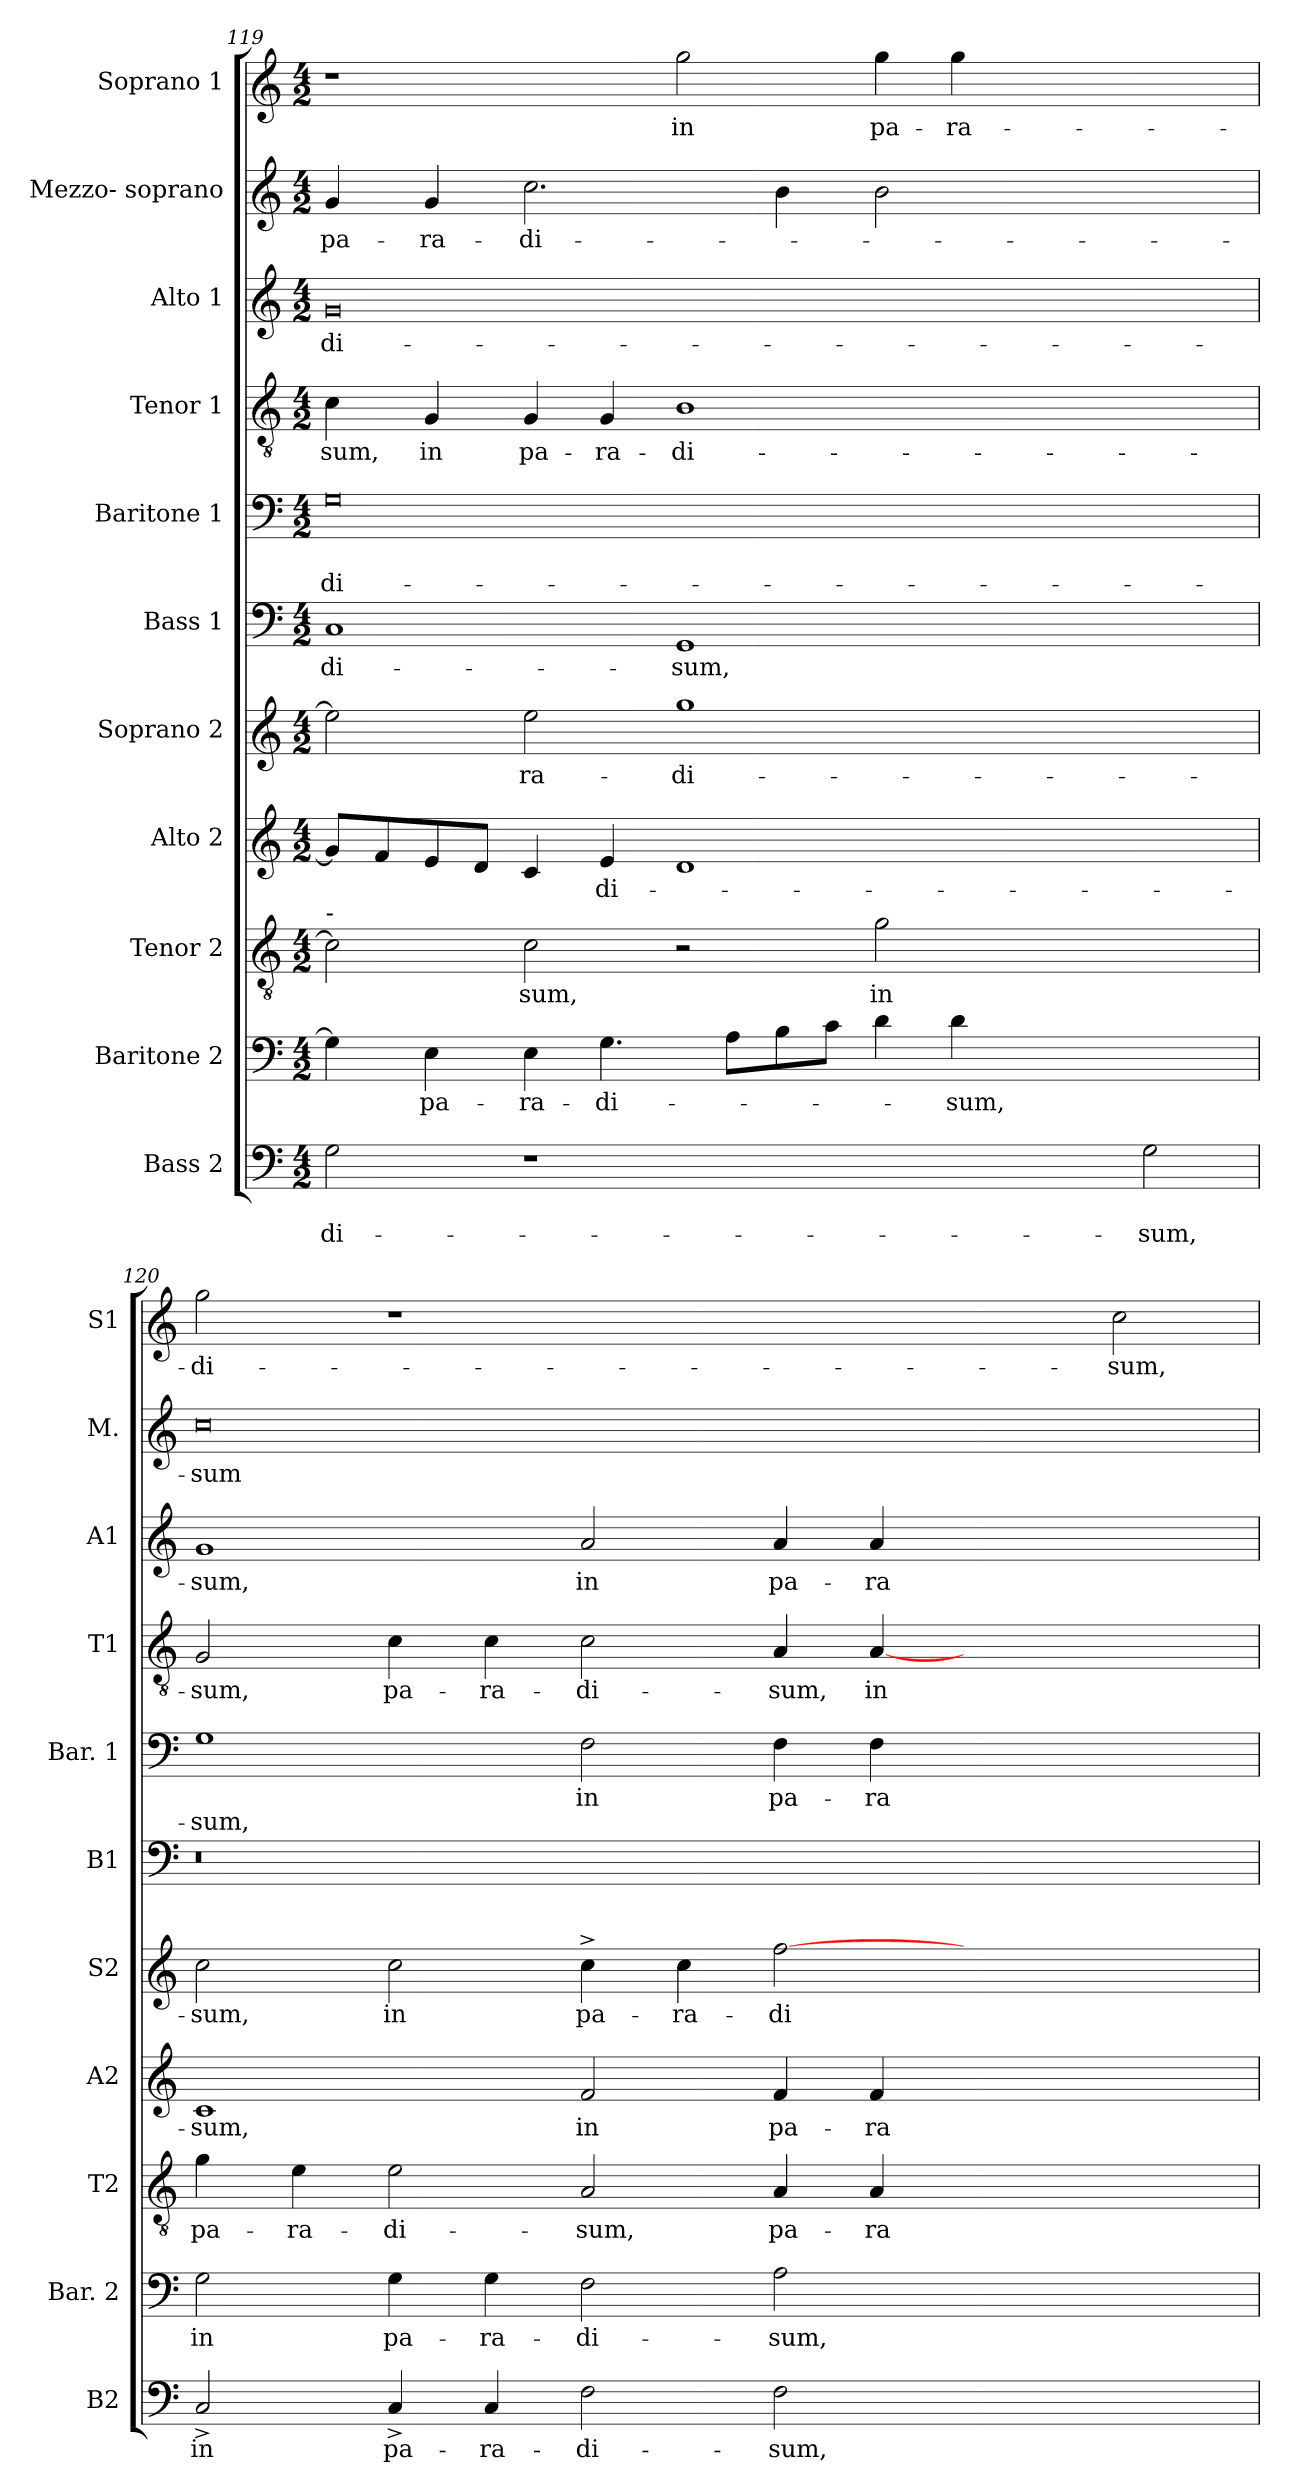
**kern	**text	**text	**kern	**text	**kern	**text	**kern	**text	**kern	**text	**kern	**text	**kern	**text	**text	**kern	**text	**kern	**text	**kern	**text	**kern	**text
*part11	*part11	*part11	*part10	*part10	*part9	*part9	*part8	*part8	*part7	*part7	*part6	*part6	*part5	*part5	*part5	*part4	*part4	*part3	*part3	*part2	*part2	*part1	*part1
*staff11	*staff11	*staff11	*staff10	*staff10	*staff9	*staff9	*staff8	*staff8	*staff7	*staff7	*staff6	*staff6	*staff5	*staff5	*staff5	*staff4	*staff4	*staff3	*staff3	*staff2	*staff2	*staff1	*staff1
*I"Bass 2	*	*	*I"Baritone 2	*	*I"Tenor 2	*	*I"Alto 2	*	*I"Soprano 2	*	*I"Bass 1	*	*I"Baritone 1	*	*	*I"Tenor 1	*	*I"Alto 1	*	*I"Mezzo-  soprano	*	*I"Soprano 1	*
*I'B2	*	*	*I'Bar. 2	*	*I'T2	*	*I'A2	*	*I'S2	*	*I'B1	*	*I'Bar. 1	*	*	*I'T1	*	*I'A1	*	*I'M.	*	*I'S1	*
*clefF4	*	*	*clefF4	*	*clefGv2	*	*clefG2	*	*clefG2	*	*clefF4	*	*clefF4	*	*	*clefGv2	*	*clefG2	*	*clefG2	*	*clefG2	*
*M4/2	*	*	*M4/2	*	*M4/2	*	*M4/2	*	*M4/2	*	*M4/2	*	*M4/2	*	*	*M4/2	*	*M4/2	*	*M4/2	*	*M4/2	*
=119	=119	=119	=119	=119	=119	=119	=119	=119	=119	=119	=119	=119	=119	=119	=119	=119	=119	=119	=119	=119	=119	=119	=119
!	!	!	!	!	!LO:TX:a:t=-	!	!	!	!	!	!	!	!	!	!	!	!	!	!	!	!	!	!
!	!	!LO:LY:b:cj	!	!	!	!	!	!	!	!	!	!LO:LY:b:cj	!	!	!LO:LY:b:rj	!	!LO:LY:b:cj	!	!LO:LY:b:rj	!	!LO:LY:b:cj	!	!
2G\	.	-di-	4G\]	.	2c\]	.	8g/L]	.	2ee\]	.	1C	-di-	0G	.	-di-	4c\	-sum,	0g	-di-	4g/	pa-	1r	.
.	.	.	.	.	.	.	8f/	.	.	.	.	.	.	.	.	.	.	.	.	.	.	.	.
!	!	!	!	!LO:LY:b:cj	!	!	!	!	!	!	!	!	!	!	!	!	!LO:LY:b:cj	!	!	!	!LO:LY:b:cj	!	!
.	.	.	4E\	pa-	.	.	8e/	.	.	.	.	.	.	.	.	4G/	in	.	.	4g/	-ra-	.	.
.	.	.	.	.	.	.	8d/J	.	.	.	.	.	.	.	.	.	.	.	.	.	.	.	.
!LO:N:vis=1	!	!	!	!LO:LY:b:cj	!	!LO:LY:b:cj	!	!	!	!LO:LY:b:cj	!	!	!	!	!	!	!LO:LY:b	!	!	!	!LO:LY:b:cj	!	!
0r	.	.	4E\	-ra-	2c\	-sum,	4c/	.	2ee\	-ra-	.	.	.	.	.	4G/	pa-	.	.	2.cc\	-di-	.	.
!	!	!	!	!LO:LY:b:cj	!	!	!	!LO:LY:b:cj	!	!	!	!	!	!	!	!	!LO:LY:b:rj	!	!	!	!	!	!
.	.	.	4.G\	-di-	.	.	4e/	-di-	.	.	.	.	.	.	.	4G/	-ra-	.	.	.	.	.	.
!	!	!	!	!	!	!	!	!	!	!LO:LY:b:cj	!	!LO:LY:b:cj	!	!	!	!	!LO:LY:b:rj	!	!	!	!	!	!LO:LY:b:cj
.	.	.	.	.	2r	.	1d	.	1gg	-di-	1GG	-sum,	.	.	.	1B	-di-	.	.	.	.	2gg\	in
.	.	.	8A\L	.	.	.	.	.	.	.	.	.	.	.	.	.	.	.	.	.	.	.	.
.	.	.	8B\	.	.	.	.	.	.	.	.	.	.	.	.	.	.	.	.	4b\	.	.	.
.	.	.	8c\J	.	.	.	.	.	.	.	.	.	.	.	.	.	.	.	.	.	.	.	.
!	!	!	!	!	!	!LO:LY:b:cj	!	!	!	!	!	!	!	!	!	!	!	!	!	!	!	!	!LO:LY:b
.	.	.	4d\	.	2g\	in	.	.	.	.	.	.	.	.	.	.	.	.	.	2b\	.	4gg\	pa-
!	!	!	!	!LO:LY:b:cj	!	!	!	!	!	!	!	!	!	!	!	!	!	!	!	!	!	!	!LO:LY:b:rj
.	.	.	4d\	-sum,	.	.	.	.	.	.	.	.	.	.	.	.	.	.	.	.	.	4gg\	-ra-
.	.	.	1ryy	.	1ryy	.	1ryy	.	1ryy	.	1ryy	.	1ryy	.	.	1ryy	.	1ryy	.	1ryy	.	1ryy	.
!	!	!LO:LY:b:cj	!	!	!	!	!	!	!	!	!	!	!	!	!	!	!	!	!	!	!	!	!
2G\	.	-sum,	.	.	.	.	.	.	.	.	.	.	.	.	.	.	.	.	.	.	.	.	.
=120	=120	=120	=120	=120	=120	=120	=120	=120	=120	=120	=120	=120	=120	=120	=120	=120	=120	=120	=120	=120	=120	=120	=120
!	!LO:LY:b:cj	!	!	!LO:LY:b:cj	!	!LO:LY:b	!	!LO:LY:b:cj	!	!LO:LY:b:cj	!	!	!	!	!LO:LY:b:cj	!	!LO:LY:b:cj	!	!LO:LY:b:cj	!	!LO:LY:b:cj	!	!LO:LY:b:cj
2C^>/	in	.	2G\	in	4g\	pa-	1c	-sum,	2cc\	-sum,	0r	.	1G	.	-sum,	2G/	-sum,	1g	-sum,	0cc	-sum	2gg\	-di-
!	!	!	!	!	!	!LO:LY:b:rj	!	!	!	!	!	!	!	!	!	!	!	!	!	!	!	!	!
.	.	.	.	.	4e\	-ra-	.	.	.	.	.	.	.	.	.	.	.	.	.	.	.	.	.
!	!LO:LY:b	!	!	!LO:LY:b	!	!LO:LY:b:cj	!	!	!	!LO:LY:b:cj	!	!	!	!	!	!	!LO:LY:b	!	!	!	!	!LO:N:vis=1	!
4C^>/	pa-	.	4G\	pa-	2e\	-di-	.	.	2cc\	in	.	.	.	.	.	4c\	pa-	.	.	.	.	0r	.
!	!LO:LY:b:rj	!	!	!LO:LY:b:rj	!	!	!	!	!	!	!	!	!	!	!	!	!LO:LY:b:rj	!	!	!	!	!	!
4C/	-ra-	.	4G\	-ra-	.	.	.	.	.	.	.	.	.	.	.	4c\	-ra-	.	.	.	.	.	.
!	!LO:LY:b:cj	!	!	!LO:LY:b:cj	!	!LO:LY:b:cj	!	!LO:LY:b:cj	!	!LO:LY:b	!	!	!	!LO:LY:b:cj	!	!	!LO:LY:b:cj	!	!LO:LY:b:cj	!	!	!	!
2F\	-di-	.	2F\	-di-	2A/	-sum,	2f/	in	4cc^<\	pa-	.	.	2F\	in	.	2c\	-di-	2a/	in	.	.	.	.
!	!	!	!	!	!	!	!	!	!	!LO:LY:b:rj	!	!	!	!	!	!	!	!	!	!	!	!	!
.	.	.	.	.	.	.	.	.	4cc\	-ra-	.	.	.	.	.	.	.	.	.	.	.	.	.
!	!LO:LY:b:cj	!	!	!LO:LY:b:cj	!	!LO:LY:b:cj	!	!LO:LY:b:cj	!	!LO:LY:b:cj	!	!	!	!LO:LY:b:cj	!	!	!LO:LY:b:cj	!	!LO:LY:b:cj	!	!	!	!
2F\	-sum,	.	2A\	-sum,	4A/	pa-	4f/	pa-	[>2ff\	-di-	.	.	4F\	pa-	.	4A/	-sum,	4a/	pa-	.	.	.	.
!	!	!	!	!	!	!LO:LY:b:cj	!	!LO:LY:b:cj	!	!	!	!	!	!LO:LY:b:cj	!	!	!LO:LY:b:cj	!	!LO:LY:b:cj	!	!	!	!
.	.	.	.	.	4A/	-ra-	4f/	-ra-	.	.	.	.	4F\	-ra-	.	[<4A/	in	4a/	-ra-	.	.	.	.
1ryy	.	.	1ryy	.	1ryy	.	1ryy	.	1ryy	.	1ryy	.	1ryy	.	.	1ryy	.	1ryy	.	1ryy	.	.	.
!	!	!	!	!	!	!	!	!	!	!	!	!	!	!	!	!	!	!	!	!	!	!	!LO:LY:b:cj
.	.	.	.	.	.	.	.	.	.	.	.	.	.	.	.	.	.	.	.	.	.	2cc\	-sum,
=	=	=	=	=	=	=	=	=	=	=	=	=	=	=	=	=	=	=	=	=	=	=	=
*-	*-	*-	*-	*-	*-	*-	*-	*-	*-	*-	*-	*-	*-	*-	*-	*-	*-	*-	*-	*-	*-	*-	*-
